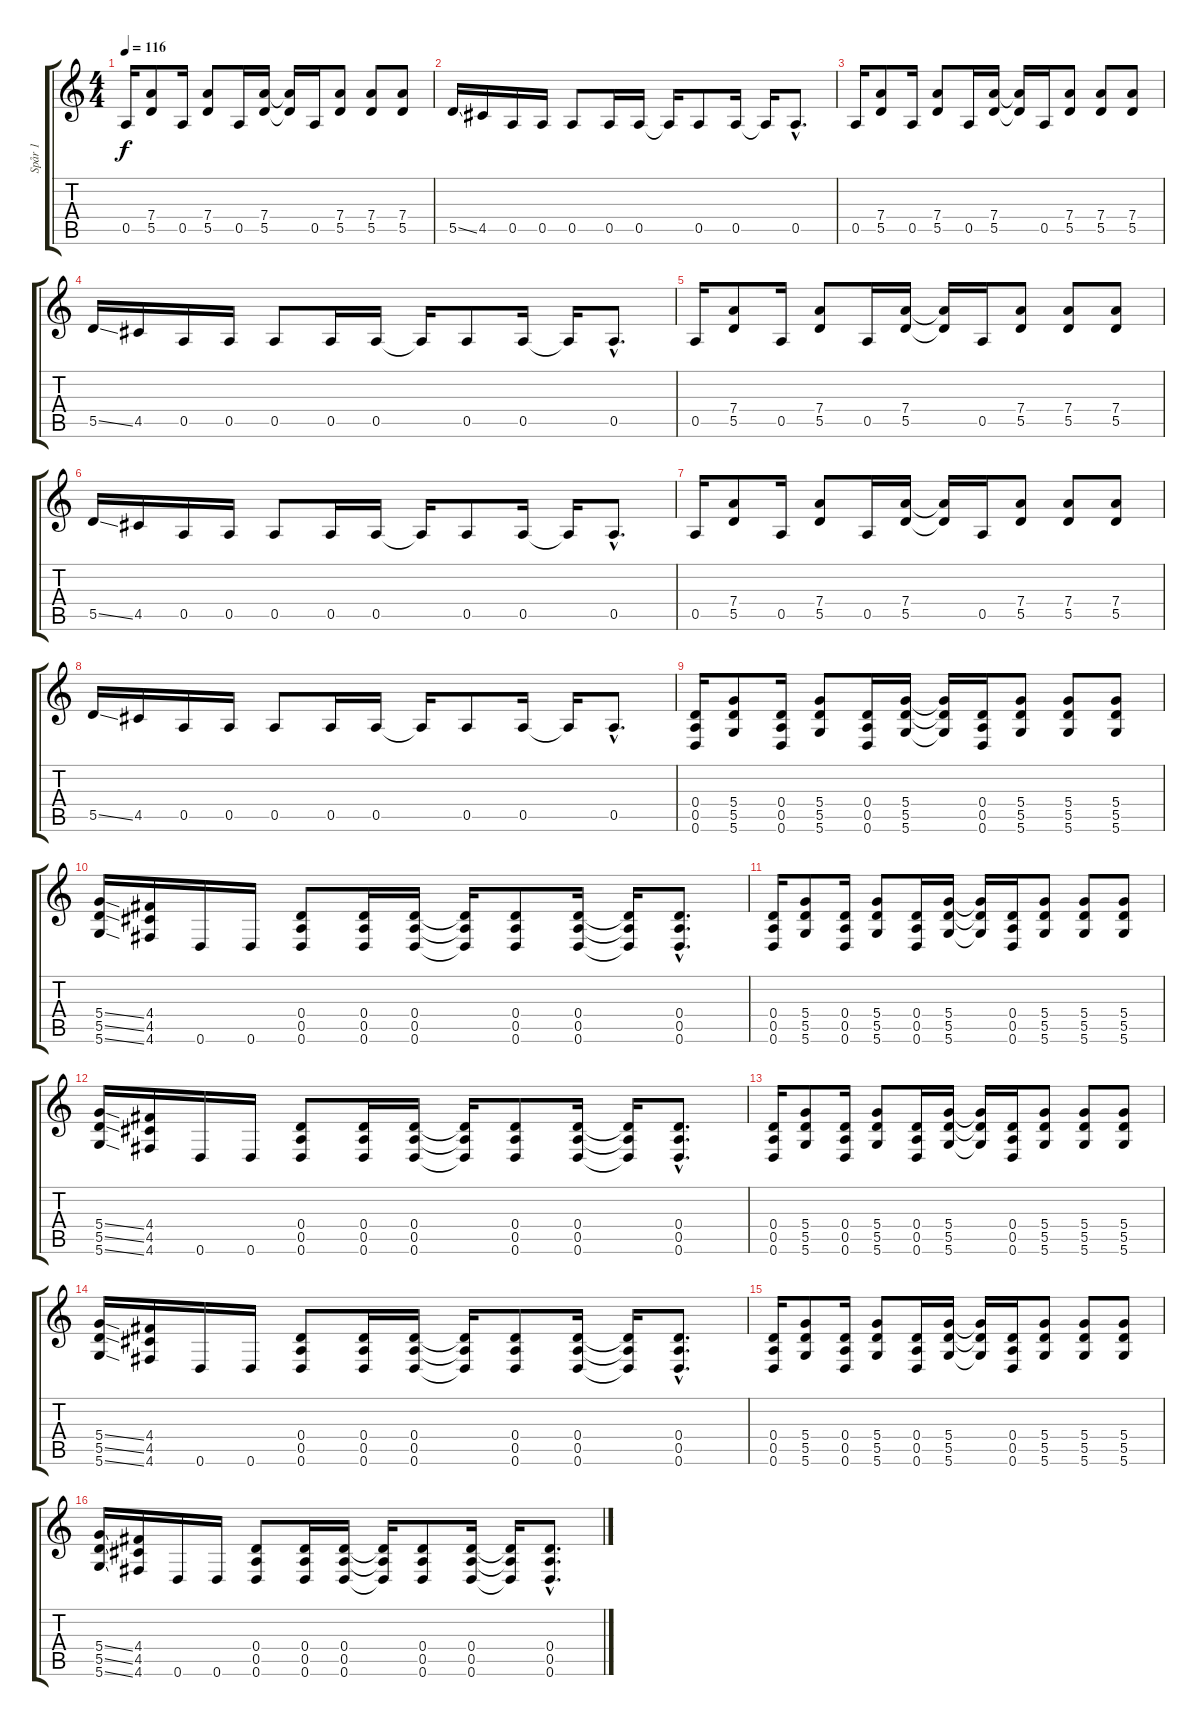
\track ("Spår 1" "Spår 1") {instrument distortionguitar}
\staff {score tabs}
\tuning (E4 B3 G3 D3 A2 D2) {hide}
\ts (4 4)
\tempo 116
\clef g2
\ks c
0.5.16{dy f} (7.4 5.5).8 0.5.16 (7.4 5.5).8 0.5.16 (7.4 5.5).16 (7.4{t} 5.5{t}).16 0.5.16 (7.4 5.5).8 (7.4 5.5).8 (7.4 5.5).8 |
5.5{ss}.16 4.5.16 0.5.16 0.5.16 0.5.8 0.5.16 0.5.16 0.5{t}.16 0.5.8 0.5.16 0.5{t}.16 0.5{hac}.8{d} |
0.5.16 (7.4 5.5).8 0.5.16 (7.4 5.5).8 0.5.16 (7.4 5.5).16 (7.4{t} 5.5{t}).16 0.5.16 (7.4 5.5).8 (7.4 5.5).8 (7.4 5.5).8 |
5.5{ss}.16 4.5.16 0.5.16 0.5.16 0.5.8 0.5.16 0.5.16 0.5{t}.16 0.5.8 0.5.16 0.5{t}.16 0.5{hac}.8{d} |
0.5.16 (7.4 5.5).8 0.5.16 (7.4 5.5).8 0.5.16 (7.4 5.5).16 (7.4{t} 5.5{t}).16 0.5.16 (7.4 5.5).8 (7.4 5.5).8 (7.4 5.5).8 |
5.5{ss}.16 4.5.16 0.5.16 0.5.16 0.5.8 0.5.16 0.5.16 0.5{t}.16 0.5.8 0.5.16 0.5{t}.16 0.5{hac}.8{d} |
0.5.16 (7.4 5.5).8 0.5.16 (7.4 5.5).8 0.5.16 (7.4 5.5).16 (7.4{t} 5.5{t}).16 0.5.16 (7.4 5.5).8 (7.4 5.5).8 (7.4 5.5).8 |
5.5{ss}.16 4.5.16 0.5.16 0.5.16 0.5.8 0.5.16 0.5.16 0.5{t}.16 0.5.8 0.5.16 0.5{t}.16 0.5{hac}.8{d} |
(0.4 0.5 0.6).16 (5.4 5.5 5.6).8 (0.4 0.5 0.6).16 (5.4 5.5 5.6).8 (0.4 0.5 0.6).16 (5.4 5.5 5.6).16 (5.4{t} 5.5{t} 5.6{t}).16 (0.4 0.5 0.6).16 (5.4 5.5 5.6).8 (5.4 5.5 5.6).8 (5.4 5.5 5.6).8 |
(5.4{ss} 5.5{ss} 5.6{ss}).16 (4.4 4.5 4.6).16 0.6.16 0.6.16 (0.4 0.5 0.6).8 (0.4 0.5 0.6).16 (0.4 0.5 0.6).16 (0.4{t} 0.5{t} 0.6{t}).16 (0.4 0.5 0.6).8 (0.4 0.5 0.6).16 (0.4{t} 0.5{t} 0.6{t}).16 (0.4{hac} 0.5{hac} 0.6{hac}).8{d} |
(0.4 0.5 0.6).16 (5.4 5.5 5.6).8 (0.4 0.5 0.6).16 (5.4 5.5 5.6).8 (0.4 0.5 0.6).16 (5.4 5.5 5.6).16 (5.4{t} 5.5{t} 5.6{t}).16 (0.4 0.5 0.6).16 (5.4 5.5 5.6).8 (5.4 5.5 5.6).8 (5.4 5.5 5.6).8 |
(5.4{ss} 5.5{ss} 5.6{ss}).16 (4.4 4.5 4.6).16 0.6.16 0.6.16 (0.4 0.5 0.6).8 (0.4 0.5 0.6).16 (0.4 0.5 0.6).16 (0.4{t} 0.5{t} 0.6{t}).16 (0.4 0.5 0.6).8 (0.4 0.5 0.6).16 (0.4{t} 0.5{t} 0.6{t}).16 (0.4{hac} 0.5{hac} 0.6{hac}).8{d} |
(0.4 0.5 0.6).16 (5.4 5.5 5.6).8 (0.4 0.5 0.6).16 (5.4 5.5 5.6).8 (0.4 0.5 0.6).16 (5.4 5.5 5.6).16 (5.4{t} 5.5{t} 5.6{t}).16 (0.4 0.5 0.6).16 (5.4 5.5 5.6).8 (5.4 5.5 5.6).8 (5.4 5.5 5.6).8 |
(5.4{ss} 5.5{ss} 5.6{ss}).16 (4.4 4.5 4.6).16 0.6.16 0.6.16 (0.4 0.5 0.6).8 (0.4 0.5 0.6).16 (0.4 0.5 0.6).16 (0.4{t} 0.5{t} 0.6{t}).16 (0.4 0.5 0.6).8 (0.4 0.5 0.6).16 (0.4{t} 0.5{t} 0.6{t}).16 (0.4{hac} 0.5{hac} 0.6{hac}).8{d} |
(0.4 0.5 0.6).16 (5.4 5.5 5.6).8 (0.4 0.5 0.6).16 (5.4 5.5 5.6).8 (0.4 0.5 0.6).16 (5.4 5.5 5.6).16 (5.4{t} 5.5{t} 5.6{t}).16 (0.4 0.5 0.6).16 (5.4 5.5 5.6).8 (5.4 5.5 5.6).8 (5.4 5.5 5.6).8 |
(5.4{ss} 5.5{ss} 5.6{ss}).16 (4.4 4.5 4.6).16 0.6.16 0.6.16 (0.4 0.5 0.6).8 (0.4 0.5 0.6).16 (0.4 0.5 0.6).16 (0.4{t} 0.5{t} 0.6{t}).16 (0.4 0.5 0.6).8 (0.4 0.5 0.6).16 (0.4{t} 0.5{t} 0.6{t}).16 (0.4{hac} 0.5{hac} 0.6{hac}).8{d}
